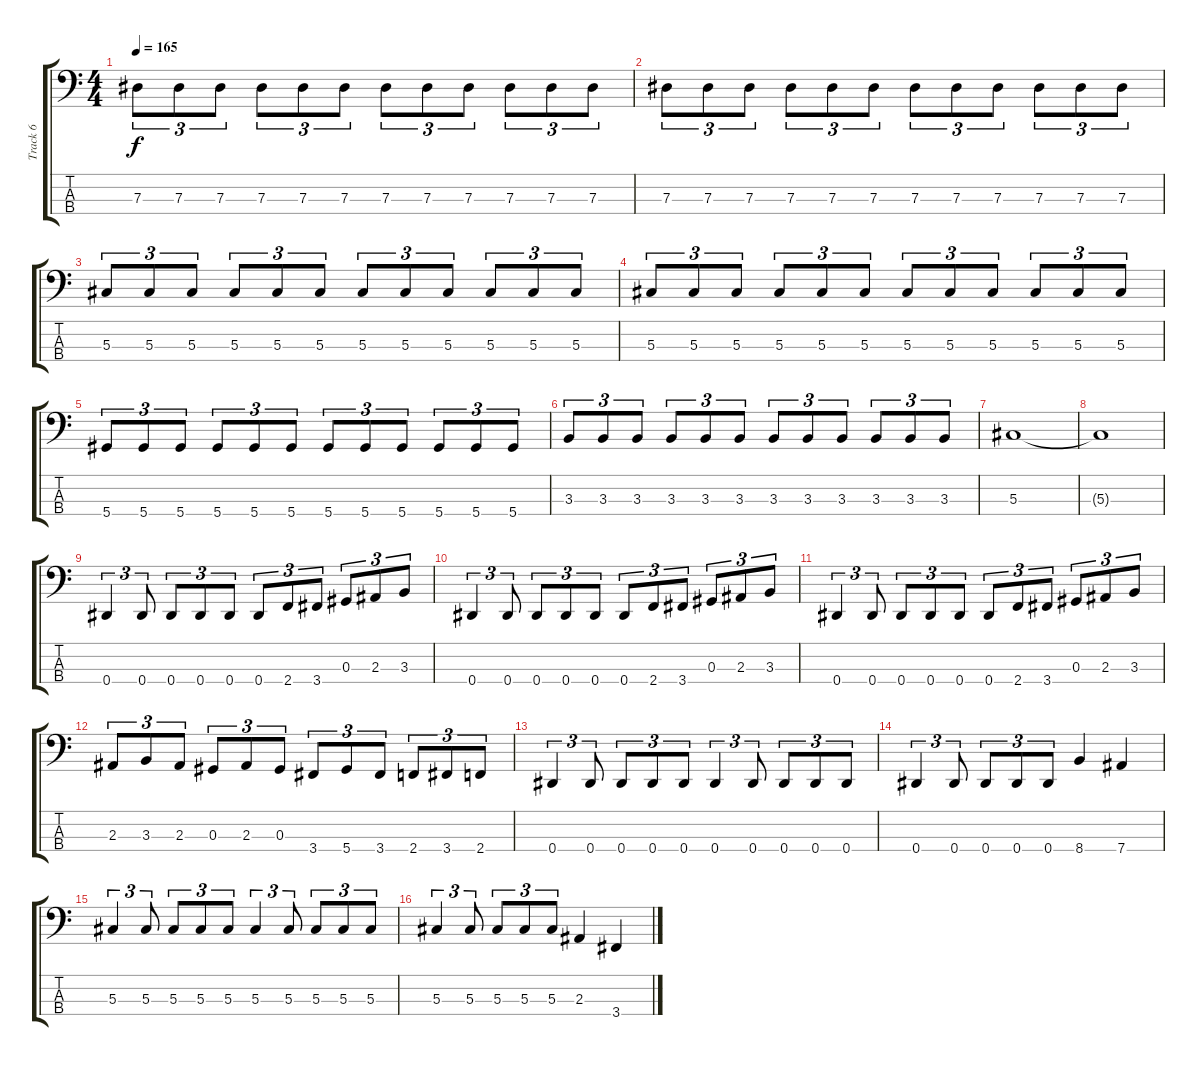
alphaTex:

\track ("Track 6" "Track 6") {instrument electricbassfinger}
\staff {score tabs}
\tuning (Gb2 Db2 Ab1 Eb1) {hide}
\ts (4 4)
\tempo 165
\clef f4
\ks c
7.3.8{tu (3 2) dy f} 7.3.8{tu (3 2)} 7.3.8{tu (3 2)} 7.3.8{tu (3 2)} 7.3.8{tu (3 2)} 7.3.8{tu (3 2)} 7.3.8{tu (3 2)} 7.3.8{tu (3 2)} 7.3.8{tu (3 2)} 7.3.8{tu (3 2)} 7.3.8{tu (3 2)} 7.3.8{tu (3 2)} |
7.3.8{tu (3 2)} 7.3.8{tu (3 2)} 7.3.8{tu (3 2)} 7.3.8{tu (3 2)} 7.3.8{tu (3 2)} 7.3.8{tu (3 2)} 7.3.8{tu (3 2)} 7.3.8{tu (3 2)} 7.3.8{tu (3 2)} 7.3.8{tu (3 2)} 7.3.8{tu (3 2)} 7.3.8{tu (3 2)} |
5.3.8{tu (3 2)} 5.3.8{tu (3 2)} 5.3.8{tu (3 2)} 5.3.8{tu (3 2)} 5.3.8{tu (3 2)} 5.3.8{tu (3 2)} 5.3.8{tu (3 2)} 5.3.8{tu (3 2)} 5.3.8{tu (3 2)} 5.3.8{tu (3 2)} 5.3.8{tu (3 2)} 5.3.8{tu (3 2)} |
5.3.8{tu (3 2)} 5.3.8{tu (3 2)} 5.3.8{tu (3 2)} 5.3.8{tu (3 2)} 5.3.8{tu (3 2)} 5.3.8{tu (3 2)} 5.3.8{tu (3 2)} 5.3.8{tu (3 2)} 5.3.8{tu (3 2)} 5.3.8{tu (3 2)} 5.3.8{tu (3 2)} 5.3.8{tu (3 2)} |
5.4.8{tu (3 2)} 5.4.8{tu (3 2)} 5.4.8{tu (3 2)} 5.4.8{tu (3 2)} 5.4.8{tu (3 2)} 5.4.8{tu (3 2)} 5.4.8{tu (3 2)} 5.4.8{tu (3 2)} 5.4.8{tu (3 2)} 5.4.8{tu (3 2)} 5.4.8{tu (3 2)} 5.4.8{tu (3 2)} |
3.3.8{tu (3 2)} 3.3.8{tu (3 2)} 3.3.8{tu (3 2)} 3.3.8{tu (3 2)} 3.3.8{tu (3 2)} 3.3.8{tu (3 2)} 3.3.8{tu (3 2)} 3.3.8{tu (3 2)} 3.3.8{tu (3 2)} 3.3.8{tu (3 2)} 3.3.8{tu (3 2)} 3.3.8{tu (3 2)} |
5.3.1 |
5.3{t}.1 |
0.4.4{tu (3 2)} 0.4.8{tu (3 2)} 0.4.8{tu (3 2)} 0.4.8{tu (3 2)} 0.4.8{tu (3 2)} 0.4.8{tu (3 2)} 2.4.8{tu (3 2)} 3.4.8{tu (3 2)} 0.3.8{tu (3 2)} 2.3.8{tu (3 2)} 3.3.8{tu (3 2)} |
0.4.4{tu (3 2)} 0.4.8{tu (3 2)} 0.4.8{tu (3 2)} 0.4.8{tu (3 2)} 0.4.8{tu (3 2)} 0.4.8{tu (3 2)} 2.4.8{tu (3 2)} 3.4.8{tu (3 2)} 0.3.8{tu (3 2)} 2.3.8{tu (3 2)} 3.3.8{tu (3 2)} |
0.4.4{tu (3 2)} 0.4.8{tu (3 2)} 0.4.8{tu (3 2)} 0.4.8{tu (3 2)} 0.4.8{tu (3 2)} 0.4.8{tu (3 2)} 2.4.8{tu (3 2)} 3.4.8{tu (3 2)} 0.3.8{tu (3 2)} 2.3.8{tu (3 2)} 3.3.8{tu (3 2)} |
2.3.8{tu (3 2)} 3.3.8{tu (3 2)} 2.3.8{tu (3 2)} 0.3.8{tu (3 2)} 2.3.8{tu (3 2)} 0.3.8{tu (3 2)} 3.4.8{tu (3 2)} 5.4.8{tu (3 2)} 3.4.8{tu (3 2)} 2.4.8{tu (3 2)} 3.4.8{tu (3 2)} 2.4.8{tu (3 2)} |
0.4.4{tu (3 2)} 0.4.8{tu (3 2)} 0.4.8{tu (3 2)} 0.4.8{tu (3 2)} 0.4.8{tu (3 2)} 0.4.4{tu (3 2)} 0.4.8{tu (3 2)} 0.4.8{tu (3 2)} 0.4.8{tu (3 2)} 0.4.8{tu (3 2)} |
0.4.4{tu (3 2)} 0.4.8{tu (3 2)} 0.4.8{tu (3 2)} 0.4.8{tu (3 2)} 0.4.8{tu (3 2)} 8.4.4 7.4.4 |
5.3.4{tu (3 2)} 5.3.8{tu (3 2)} 5.3.8{tu (3 2)} 5.3.8{tu (3 2)} 5.3.8{tu (3 2)} 5.3.4{tu (3 2)} 5.3.8{tu (3 2)} 5.3.8{tu (3 2)} 5.3.8{tu (3 2)} 5.3.8{tu (3 2)} |
5.3.4{tu (3 2)} 5.3.8{tu (3 2)} 5.3.8{tu (3 2)} 5.3.8{tu (3 2)} 5.3.8{tu (3 2)} 2.3.4 3.4.4
